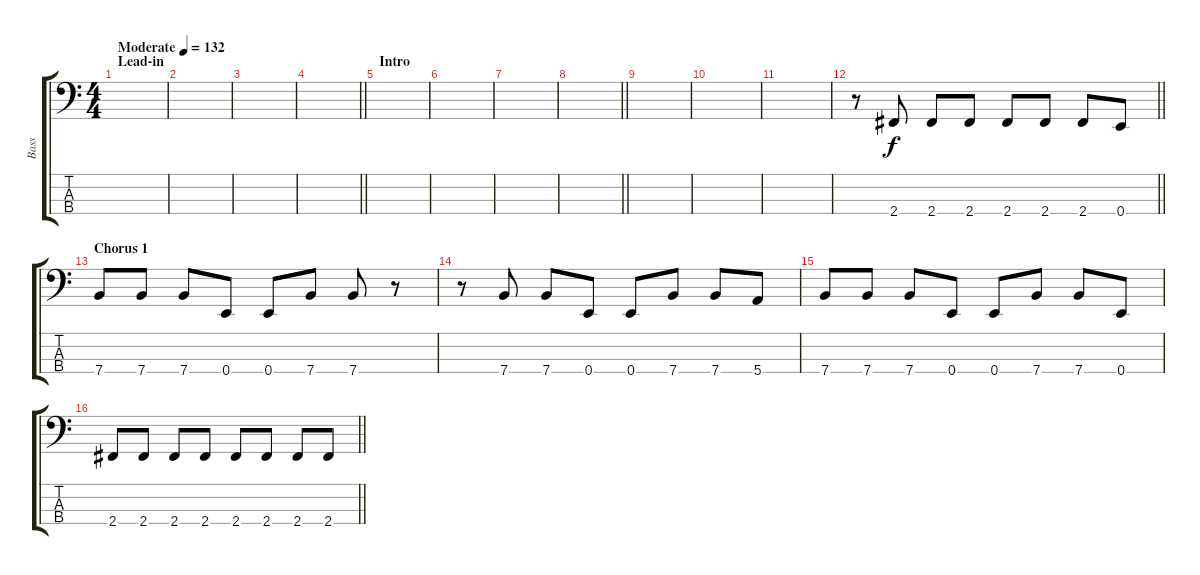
\track ("Bass " "Bass ") {instrument electricbassfinger}
\staff {score tabs}
\tuning (G2 D2 A1 E1) {hide}
\ts (4 4)
\section ("" "Lead-in")
\tempo (132 "Moderate")
\clef f4
\ks c
|
|
|
\barLineRight lightlight
|
\section ("" "Intro")
|
|
|
\barLineRight lightlight
|
|
|
|
\barLineRight lightlight
r.8 2.4.8 2.4.8 2.4.8 2.4.8 2.4.8 2.4.8 0.4.8 |
\section ("" "Chorus 1")
7.4.8{dy f} 7.4.8 7.4.8 0.4.8 0.4.8 7.4.8 7.4.8 r.8 |
r.8 7.4.8 7.4.8 0.4.8 0.4.8 7.4.8 7.4.8 5.4.8 |
7.4.8 7.4.8 7.4.8 0.4.8 0.4.8 7.4.8 7.4.8 0.4.8 |
\barLineRight lightlight
2.4.8 2.4.8 2.4.8 2.4.8 2.4.8 2.4.8 2.4.8 2.4.8
